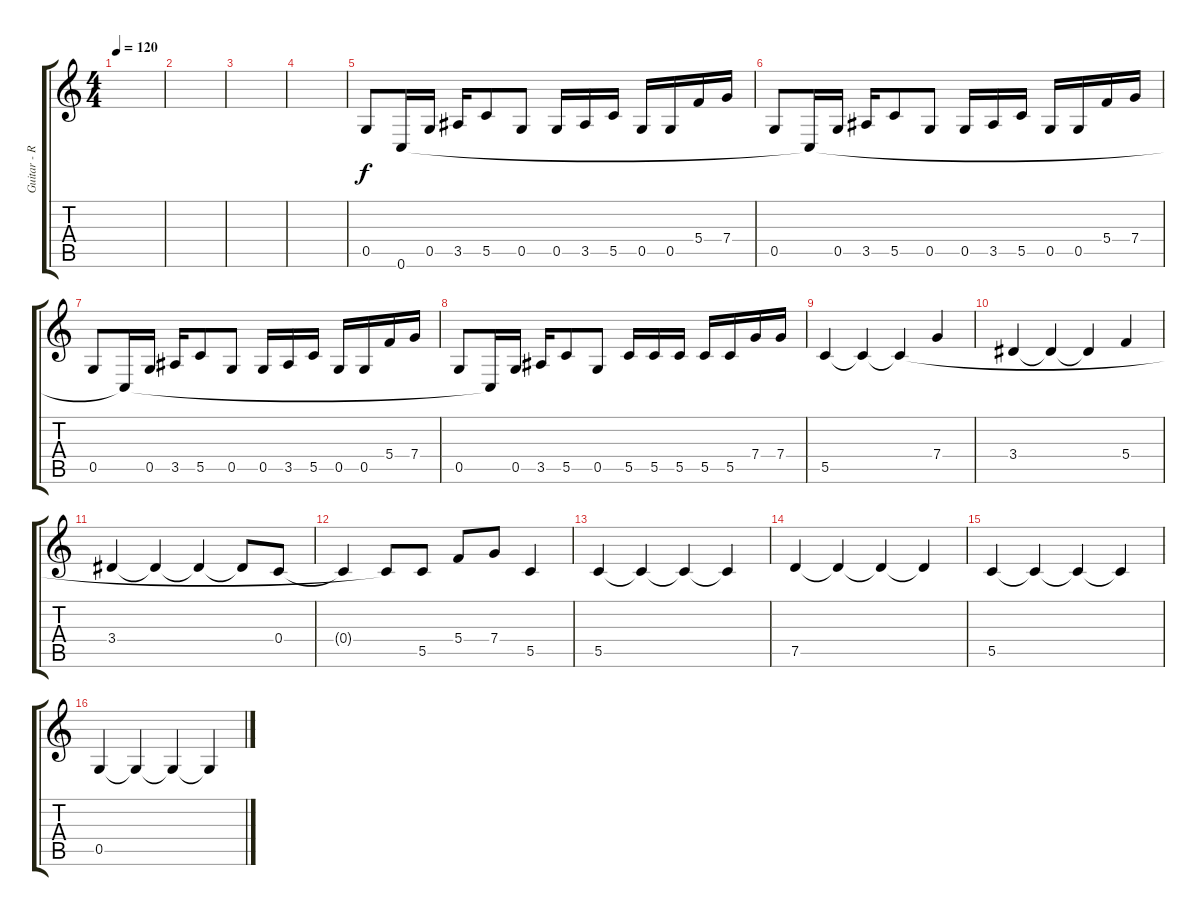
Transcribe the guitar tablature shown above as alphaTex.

\track ("Guitar - Ryan Peake" "Guitar - R") {instrument overdrivenguitar}
\staff {score tabs}
\tuning (D4 A3 F3 C3 G2 C2) {hide}
\ts (4 4)
\tempo 120
\clef g2
\ks c
|
|
|
|
0.5.8 0.6.16 0.5.16 3.5.16 5.5.8 0.5.8 0.5.16 3.5.16 5.5.16 0.5.16 0.5.16 5.4.16 7.4.16 |
0.5.8 0.6{t}.16 0.5.16 3.5.16 5.5.8 0.5.8 0.5.16 3.5.16 5.5.16 0.5.16 0.5.16 5.4.16 7.4.16 |
0.5.8 0.6{t}.16 0.5.16 3.5.16 5.5.8 0.5.8 0.5.16 3.5.16 5.5.16 0.5.16 0.5.16 5.4.16 7.4.16 |
0.5.8 0.6{t}.16 0.5.16 3.5.16 5.5.8 0.5.8 5.5.16 5.5.16 5.5.16 5.5.16 5.5.16 7.4.16 7.4.16 |
5.5.4{volume 8} 5.5{t}.4 5.5{t}.4 7.4.4 |
3.4.4 3.4{t}.4 3.4{t}.4 5.4.4 |
3.4.4 3.4{t}.4 3.4{t}.4 3.4{t}.8 0.4.8 |
0.4{t}.4 5.5{t}.8 5.5.8 5.4.8 7.4.8 5.5.4 |
5.5.4 5.5{t}.4 5.5{t}.4 5.5{t}.4 |
7.5.4 7.5{t}.4 7.5{t}.4 7.5{t}.4 |
5.5.4 5.5{t}.4 5.5{t}.4 5.5{t}.4 |
0.5.4 0.5{t}.4 0.5{t}.4 0.5{t}.4
